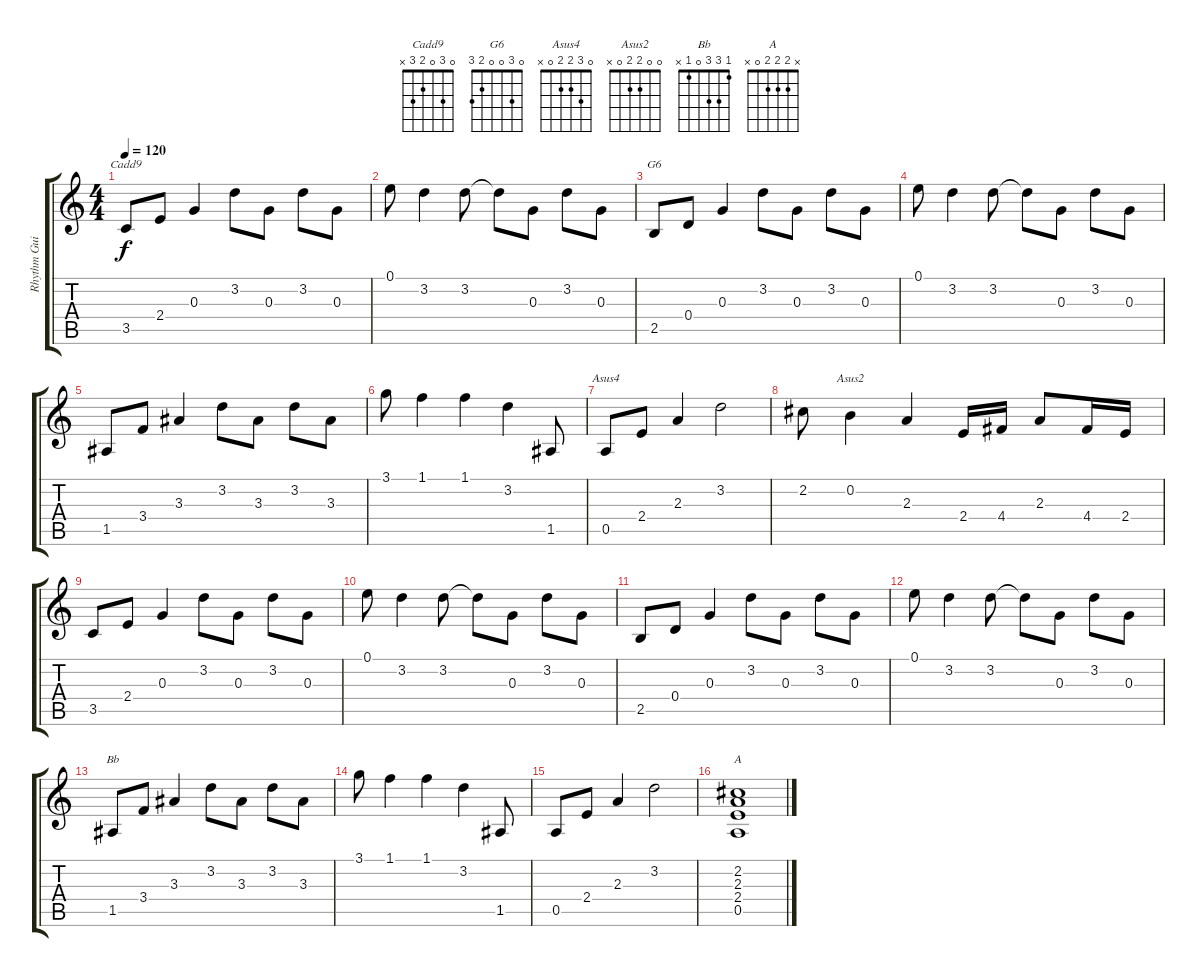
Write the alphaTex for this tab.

\track ("Rhythm Guitar" "Rhythm Gui") {instrument electricguitarclean}
\staff {score tabs}
\tuning (E4 B3 G3 D3 A2 E2) {hide}
\chord ("Cadd9" 0 3 0 2 3 x)
\chord ("G6" 0 3 0 0 2 3)
\chord ("Asus4" 0 3 2 2 0 x)
\chord ("Asus2" 0 0 2 2 0 x)
\chord ("Bb" 1 3 3 0 1 x)
\chord ("A" x 2 2 2 0 x)
\ts (4 4)
\tempo 120
\clef g2
\ks c
3.5.8{ch "Cadd9" dy f instrument electricguitarclean} 2.4.8 0.3.4 3.2.8 0.3.8 3.2.8 0.3.8 |
0.1.8 3.2.4 3.2.8 3.2{t}.8 0.3.8 3.2.8 0.3.8 |
2.5.8{ch "G6"} 0.4.8 0.3.4 3.2.8 0.3.8 3.2.8 0.3.8 |
0.1.8 3.2.4 3.2.8 3.2{t}.8 0.3.8 3.2.8 0.3.8 |
1.5.8 3.4.8 3.3.4 3.2.8 3.3.8 3.2.8 3.3.8 |
3.1.8 1.1.4 1.1.4 3.2.4 1.5.8 |
0.5.8{ch "Asus4"} 2.4.8 2.3.4 3.2.2 |
2.2.8 0.2.4{ch "Asus2"} 2.3.4 2.4.16 4.4.16 2.3.8 4.4.16 2.4.16 |
3.5.8 2.4.8 0.3.4 3.2.8 0.3.8 3.2.8 0.3.8 |
0.1.8 3.2.4 3.2.8 3.2{t}.8 0.3.8 3.2.8 0.3.8 |
2.5.8 0.4.8 0.3.4 3.2.8 0.3.8 3.2.8 0.3.8 |
0.1.8 3.2.4 3.2.8 3.2{t}.8 0.3.8 3.2.8 0.3.8 |
1.5.8{ch "Bb"} 3.4.8 3.3.4 3.2.8 3.3.8 3.2.8 3.3.8 |
3.1.8 1.1.4 1.1.4 3.2.4 1.5.8 |
0.5.8 2.4.8 2.3.4 3.2.2 |
(2.2 2.3 2.4 0.5).1{ch "A"}
